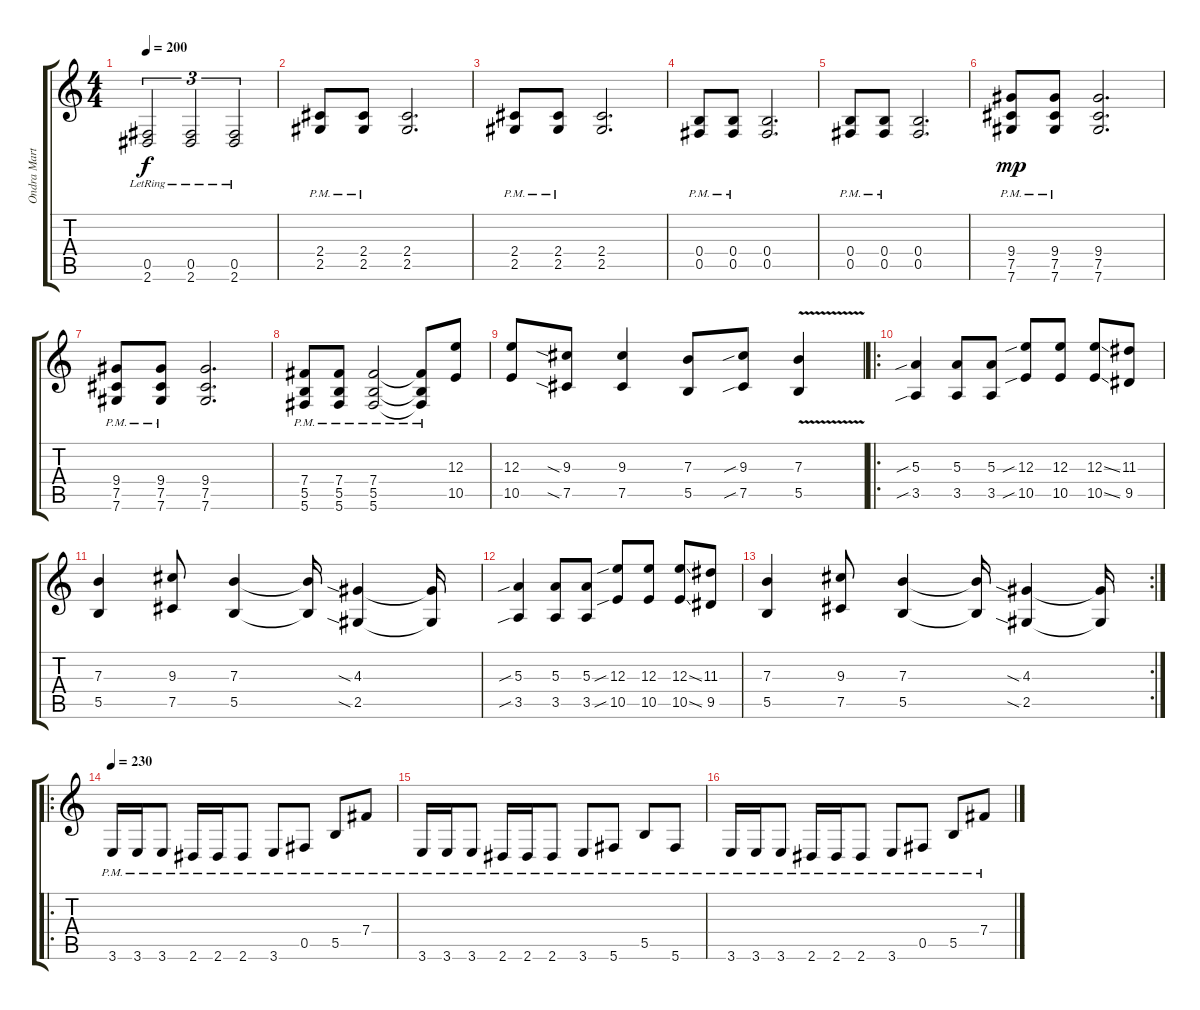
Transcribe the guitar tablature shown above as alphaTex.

\track ("Ondra Martinek" "Ondra Mart") {instrument distortionguitar}
\staff {score tabs}
\tuning (Db4 Ab3 E3 B2 Gb2 Db2) {hide}
\ts (4 4)
\tempo 200
\clef g2
\ks c
(0.5{lr} 2.6{lr}).2{tu (3 2) dy f} (0.5{lr} 2.6{lr}).2{tu (3 2)} (0.5{lr} 2.6{lr}).2{tu (3 2)} |
(2.4{pm} 2.5{pm}).8 (2.4{pm} 2.5{pm}).8 (2.4 2.5).2{d} |
(2.4{pm} 2.5{pm}).8 (2.4{pm} 2.5{pm}).8 (2.4 2.5).2{d} |
(0.4{pm} 0.5{pm}).8 (0.4{pm} 0.5{pm}).8 (0.4 0.5).2{d} |
(0.4{pm} 0.5{pm}).8 (0.4{pm} 0.5{pm}).8 (0.4 0.5).2{d} |
(9.4{pm} 7.5{pm} 7.6{pm}).8{dy mp} (9.4{pm} 7.5{pm} 7.6{pm}).8 (9.4 7.5 7.6).2{d} |
(9.4{pm} 7.5{pm} 7.6{pm}).8 (9.4{pm} 7.5{pm} 7.6{pm}).8 (9.4 7.5 7.6).2{d} |
(7.4{pm} 5.5{pm} 5.6{pm}).8 (7.4{pm} 5.5{pm} 5.6{pm}).8 (7.4{pm} 5.5{pm} 5.6{pm}).2 (7.4{pm t} 5.5{pm t} 5.6{pm t}).8 (12.3 10.5).8 |
(12.3 10.5).8 (9.3{sia} 7.5{sia}).8 (9.3 7.5).4 (7.3 5.5).8 (9.3{sib} 7.5{sib}).8 (7.3{v} 5.5{v}).4 |
\ro
(5.3{sib} 3.5{sib}).4 (5.3 3.5).8 (5.3 3.5).8 (12.3{sib} 10.5{sib}).8 (12.3 10.5).8 (12.3{ss} 10.5{ss}).8 (11.3 9.5).8 |
(7.3 5.5).4 (9.3 7.5).8 (7.3 5.5).4 (7.3{t} 5.5{t}).16 (4.3{sia} 2.5{sia}).4 (4.3{t} 2.5{t}).16 |
(5.3{sib} 3.5{sib}).4 (5.3 3.5).8 (5.3 3.5).8 (12.3{sib} 10.5{sib}).8 (12.3 10.5).8 (12.3{ss} 10.5{ss}).8 (11.3 9.5).8 |
\rc 2
(7.3 5.5).4 (9.3 7.5).8 (7.3 5.5).4 (7.3{t} 5.5{t}).16 (4.3{sia} 2.5{sia}).4 (4.3{t} 2.5{t}).16 |
\ro
\tempo 230
3.6{pm}.16 3.6{pm}.16 3.6{pm}.8 2.6{pm}.16 2.6{pm}.16 2.6{pm}.8 3.6{pm}.8 0.5{pm}.8 5.5{pm}.8 7.4{pm}.8 |
3.6{pm}.16 3.6{pm}.16 3.6{pm}.8 2.6{pm}.16 2.6{pm}.16 2.6{pm}.8 3.6{pm}.8 5.6{pm}.8 5.5{pm}.8 5.6{pm}.8 |
3.6{pm}.16 3.6{pm}.16 3.6{pm}.8 2.6{pm}.16 2.6{pm}.16 2.6{pm}.8 3.6{pm}.8 0.5{pm}.8 5.5{pm}.8 7.4{pm}.8
